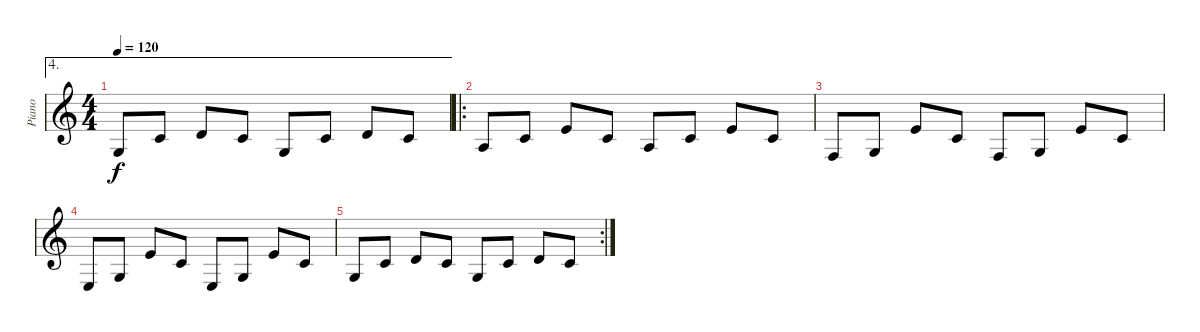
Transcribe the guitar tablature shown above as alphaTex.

\track ("Piano" "Piano") {instrument acousticgrandpiano}
\staff {score}
\tuning (E4 C4 G3 C3 G2 C2) {hide}
\ae 4
\ts (4 4)
\tempo 120
\clef g2
\ks c
7.4.8{dy f} 0.2.8 7.3.8 0.2.8 7.4.8 0.2.8 7.3.8 0.2.8 |
\ro
2.3.8 0.2.8 0.1.8 0.2.8 2.3.8 0.2.8 0.1.8 0.2.8 |
5.4.8 0.3.8 0.1.8 0.2.8 5.4.8 0.3.8 0.1.8 0.2.8 |
4.4.8 0.3.8 0.1.8 0.2.8 4.4.8 0.3.8 0.1.8 0.2.8 |
\rc 2
7.4.8 0.2.8 7.3.8 0.2.8 7.4.8 0.2.8 7.3.8 0.2.8
